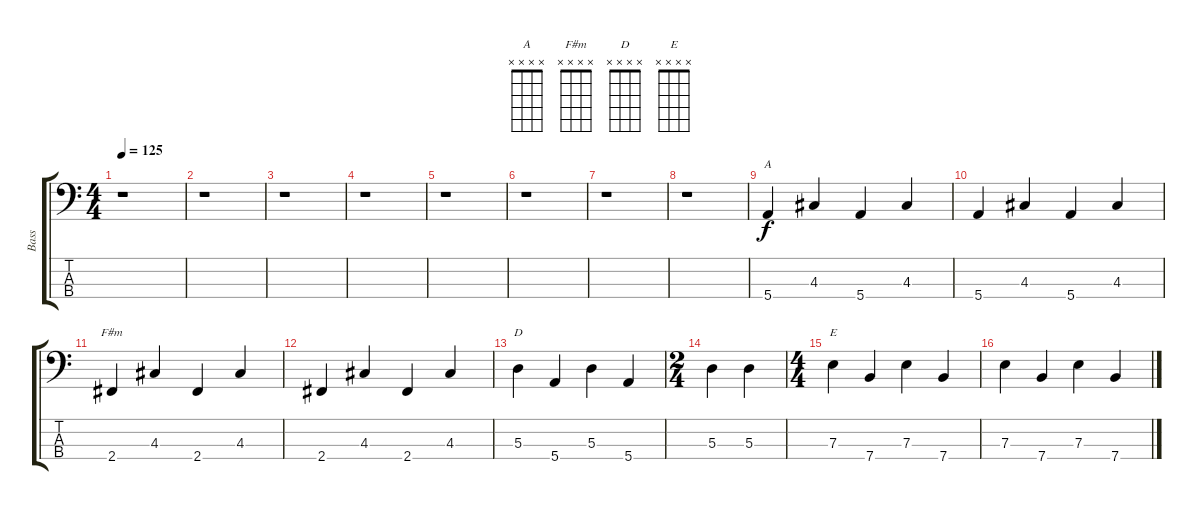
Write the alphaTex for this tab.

\track ("Bass" "Bass") {instrument electricbassfinger}
\staff {score tabs}
\tuning (G2 D2 A1 E1) {hide}
\chord ("A" x x x x) {firstfret 0}
\chord ("F#m" x x x x) {firstfret 0}
\chord ("D" x x x x) {firstfret 0}
\chord ("E" x x x x) {firstfret 0}
\ts (4 4)
\tempo 125
\clef f4
\ks c
r.1{dy f instrument electricbassfinger} |
r.1 |
r.1 |
r.1 |
r.1 |
r.1 |
r.1 |
r.1 |
5.4.4{ch "A"} 4.3.4 5.4.4 4.3.4 |
5.4.4 4.3.4 5.4.4 4.3.4 |
2.4.4{ch "F#m"} 4.3.4 2.4.4 4.3.4 |
2.4.4 4.3.4 2.4.4 4.3.4 |
5.3.4{ch "D"} 5.4.4 5.3.4 5.4.4 |
\ts (2 4)
5.3.4 5.3.4 |
\ts (4 4)
7.3.4{ch "E"} 7.4.4 7.3.4 7.4.4 |
7.3.4 7.4.4 7.3.4 7.4.4
